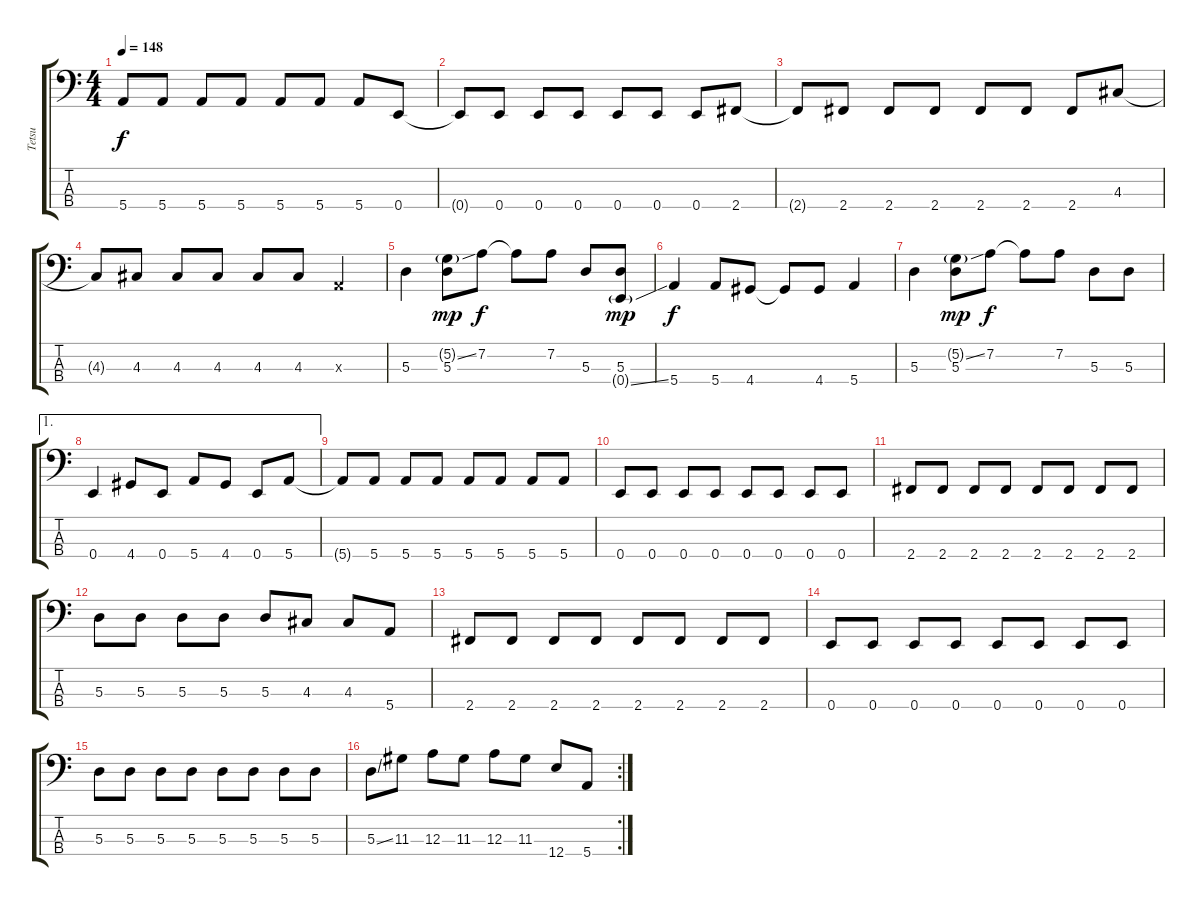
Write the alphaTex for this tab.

\track ("Tetsu" "Tetsu") {instrument electricbasspick}
\staff {score tabs}
\tuning (G2 D2 A1 E1) {hide}
\ts (4 4)
\tempo 148
\clef f4
\ks c
5.4{t}.8{dy f} 5.4.8 5.4.8 5.4.8 5.4.8 5.4.8 5.4.8 0.4.8 |
0.4{t}.8 0.4.8 0.4.8 0.4.8 0.4.8 0.4.8 0.4.8 2.4.8 |
2.4{t}.8 2.4.8 2.4.8 2.4.8 2.4.8 2.4.8 2.4.8 4.3.8 |
4.3{t}.8 4.3.8 4.3.8 4.3.8 4.3.8 4.3.8 0.3{x}.4 |
5.3.4 (5.2{ss g} 5.3).8{dy mp} 7.2.8{dy f} 7.2{t}.8 7.2.8 5.3.8 (5.3 0.4{ss g}).8{dy mp} |
5.4.4{dy f} 5.4.8 4.4.8 4.4{t}.8 4.4.8 5.4.4 |
5.3.4 (5.2{ss g} 5.3).8{dy mp} 7.2.8{dy f} 7.2{t}.8 7.2.8 5.3.8 5.3.8 |
\ae 1
0.4.4 4.4.8 0.4.8 5.4.8 4.4.8 0.4.8 5.4.8 |
5.4{t}.8 5.4.8 5.4.8 5.4.8 5.4.8 5.4.8 5.4.8 5.4.8 |
0.4.8 0.4.8 0.4.8 0.4.8 0.4.8 0.4.8 0.4.8 0.4.8 |
2.4.8 2.4.8 2.4.8 2.4.8 2.4.8 2.4.8 2.4.8 2.4.8 |
5.3.8 5.3.8 5.3.8 5.3.8 5.3.8 4.3.8 4.3.8 5.4.8 |
2.4.8 2.4.8 2.4.8 2.4.8 2.4.8 2.4.8 2.4.8 2.4.8 |
0.4.8 0.4.8 0.4.8 0.4.8 0.4.8 0.4.8 0.4.8 0.4.8 |
5.3.8 5.3.8 5.3.8 5.3.8 5.3.8 5.3.8 5.3.8 5.3.8 |
\rc 2
5.3{ss}.8 11.3.8 12.3.8 11.3.8 12.3.8 11.3.8 12.4.8 5.4.8
